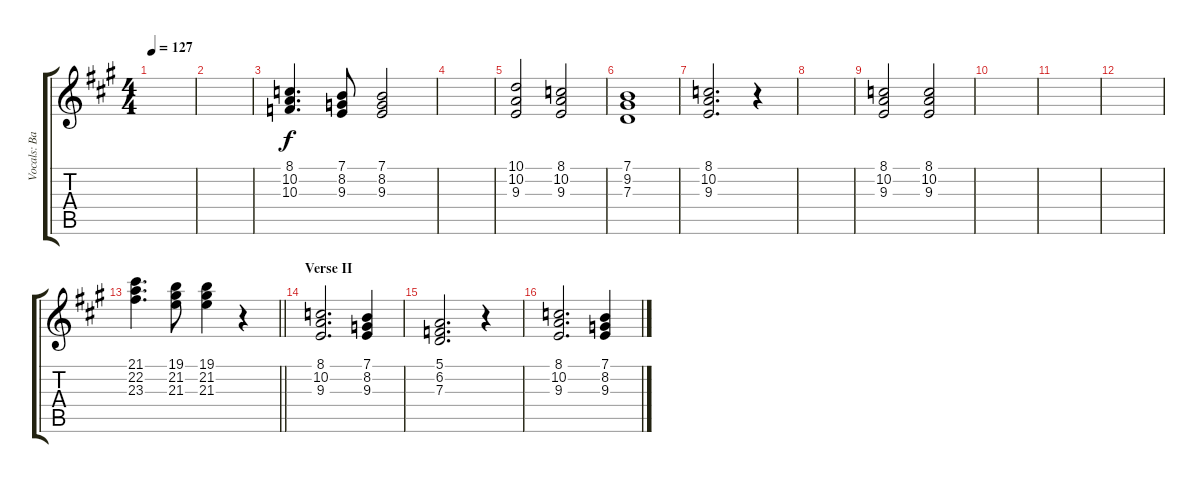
\track ("Vocals: Backing" "Vocals: Ba") {instrument choiraahs}
\staff {score tabs}
\tuning (E4 B3 G3 D3 A2 E2) {hide}
\ts (4 4)
\tempo 127
\clef g2
\ks a
|
|
(8.1 10.2 10.3).4{d} (7.1 8.2 9.3).8 (7.1 8.2 9.3).2 |
|
(10.1 10.2 9.3).2 (8.1 10.2 9.3).2 |
(7.1 9.2 7.3).1 |
(8.1 10.2 9.3).2{d} r.4 |
|
(8.1 10.2 9.3).2 (8.1 10.2 9.3).2 |
|
|
|
\barLineRight lightlight
(21.1 22.2 23.3).4{d} (19.1 21.2 21.3).8 (19.1 21.2 21.3).4 r.4 |
\section ("" "Verse II")
(8.1 10.2 9.3).2{d} (7.1 8.2 9.3).4 |
(5.1 6.2 7.3).2{d} r.4 |
(8.1 10.2 9.3).2{d} (7.1 8.2 9.3).4
